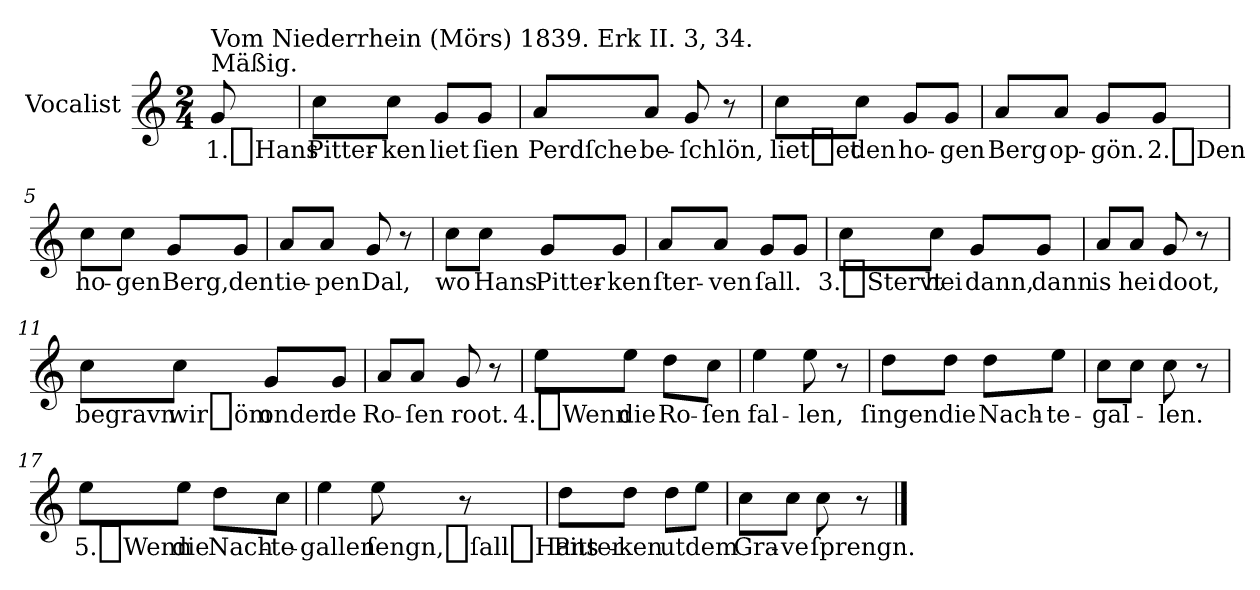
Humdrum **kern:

**kern	**text
*part1	*part1
*staff1	*staff1
*I"Vocalist	*
*k[]	*
*C:	*
*M2/4	*
=	=
!LO:TX:a:t=Mäßig.	!
!LO:TX:a:t=Vom Niederrhein (Mörs) 1839. Erk II. 3, 34.	!
8g	1._Hans
=1	=1
8ccL	Pitter-
8ccJ	-ken
8gL	liet
8gJ	ſien
=2	=2
8aL	Perdſche
8aJ	be-
8g	-ſchlön,
8r	.
=3	=3
8ccL	liet_et
8ccJ	den
8gL	ho-
8gJ	-gen
=4	=4
8aL	Berg
8aJ	op-
8gL	-gön.
8gJ	2._Den
=5	=5
8ccL	ho-
8ccJ	-gen
8gL	Berg,
8gJ	den
=6	=6
8aL	tie-
8aJ	-pen
8g	Dal,
8r	.
=7	=7
8ccL	wo
8ccJ	Hans
8gL	Pitter-
8gJ	-ken
=8	=8
8aL	ſter-
8aJ	-ven
8gL	ſall.
8gJ	.
=9	=9
8ccL	3._Stervt
8ccJ	hei
8gL	dann,
8gJ	dann
=10	=10
8aL	is
8aJ	hei
8g	doot,
8r	.
=11	=11
8ccL	begravn
8ccJ	wir_öm
8gL	onder
8gJ	de
=12	=12
8aL	Ro-
8aJ	-ſen
8g	root.
8r	.
=13	=13
8eeL	4._Wenn
8eeJ	die
8ddL	Ro-
8ccJ	-ſen
=14	=14
4ee	fal-
8ee	-len,
8r	.
=15	=15
8ddL	ſingen
8ddJ	die
8ddL	Nach-
8eeJ	-te-
=16	=16
8ccL	-gal-
8ccJ	.
8cc	-len.
8r	.
=17	=17
8eeL	5._Wenn
8eeJ	die
8ddL	Nach-
8ccJ	-te-
=18	=18
4ee	-gallen
8ee	ſengn,_ſall_Hans
8r	.
=19	=19
8ddL	Pitter-
8ddJ	-ken
8ddL	ut
8eeJ	dem
=20	=20
8ccL	Gra-
8ccJ	-ve
8cc	ſprengn.
8r	.
==	==
*-	*-
